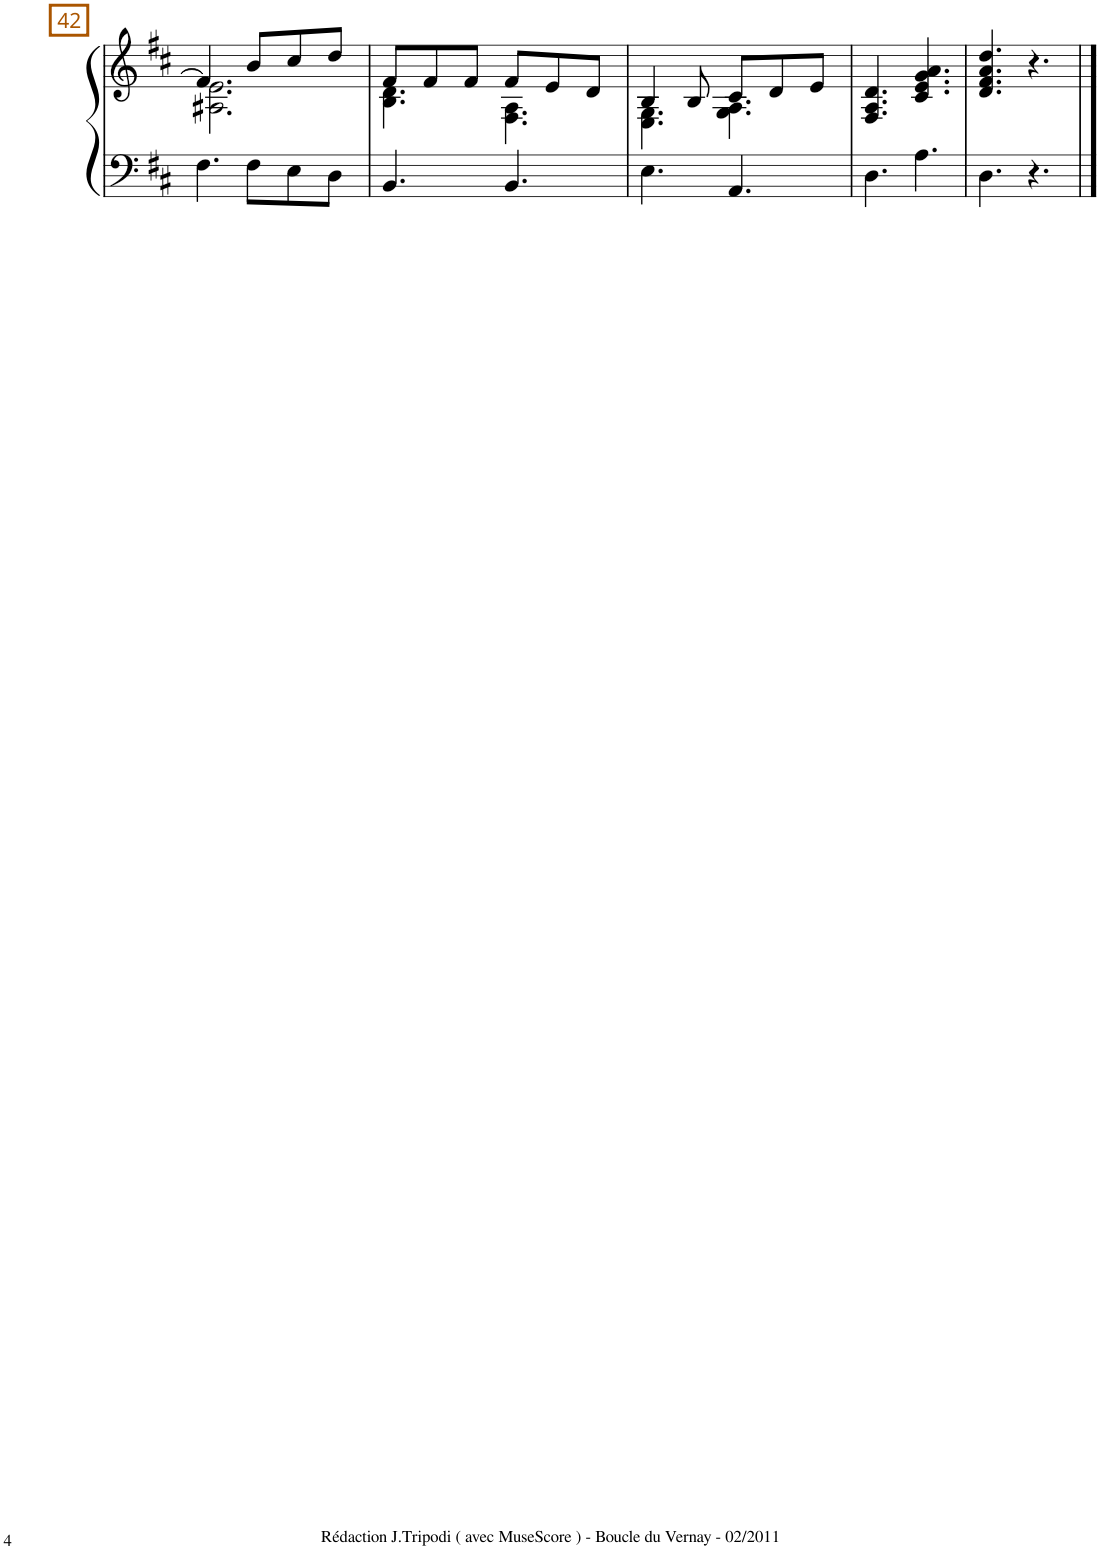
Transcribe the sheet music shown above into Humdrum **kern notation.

**kern	**kern
*part1	*part1
*staff2	*staff1
*I"Piano	*
*I'Pno	*
!!LO:PB:g=z
*clefF4	*clefG2
*k[f#c#]	*k[f#c#]
*M6/8	*M6/8
=43	=43
*	*^
!	!LO:TX:a:color=#AA5500:t=42	!
4.F#\	4.f#/]	2.A#X\ 2.e\
8F#\L	8b/L	.
8E\	8cc#/	.
8D\J	8dd/J	.
=44	=44	=44
4.BB/	8f#/L	4.B\ 4.d\
.	8f#/	.
.	8f#/J	.
4.BB/	8f#/L	4.F#\ 4.A\
.	8e/	.
.	8d/J	.
=45	=45	=45
4.E\	4B/	4.E\ 4.G\
.	8B/	.
4.AA/	8c#/L	4.G\ 4.A\
.	8d/	.
.	8e/J	.
*	*v	*v
=46	=46
4.D\	4.F#/ 4.A/ 4.d/
4.A\	4.c#/ 4.e/ 4.g/ 4.a/
=47	=47
4.D\	4.d/ 4.f#/ 4.a/ 4.dd/
4.r	4.r
==	==
*-	*-
